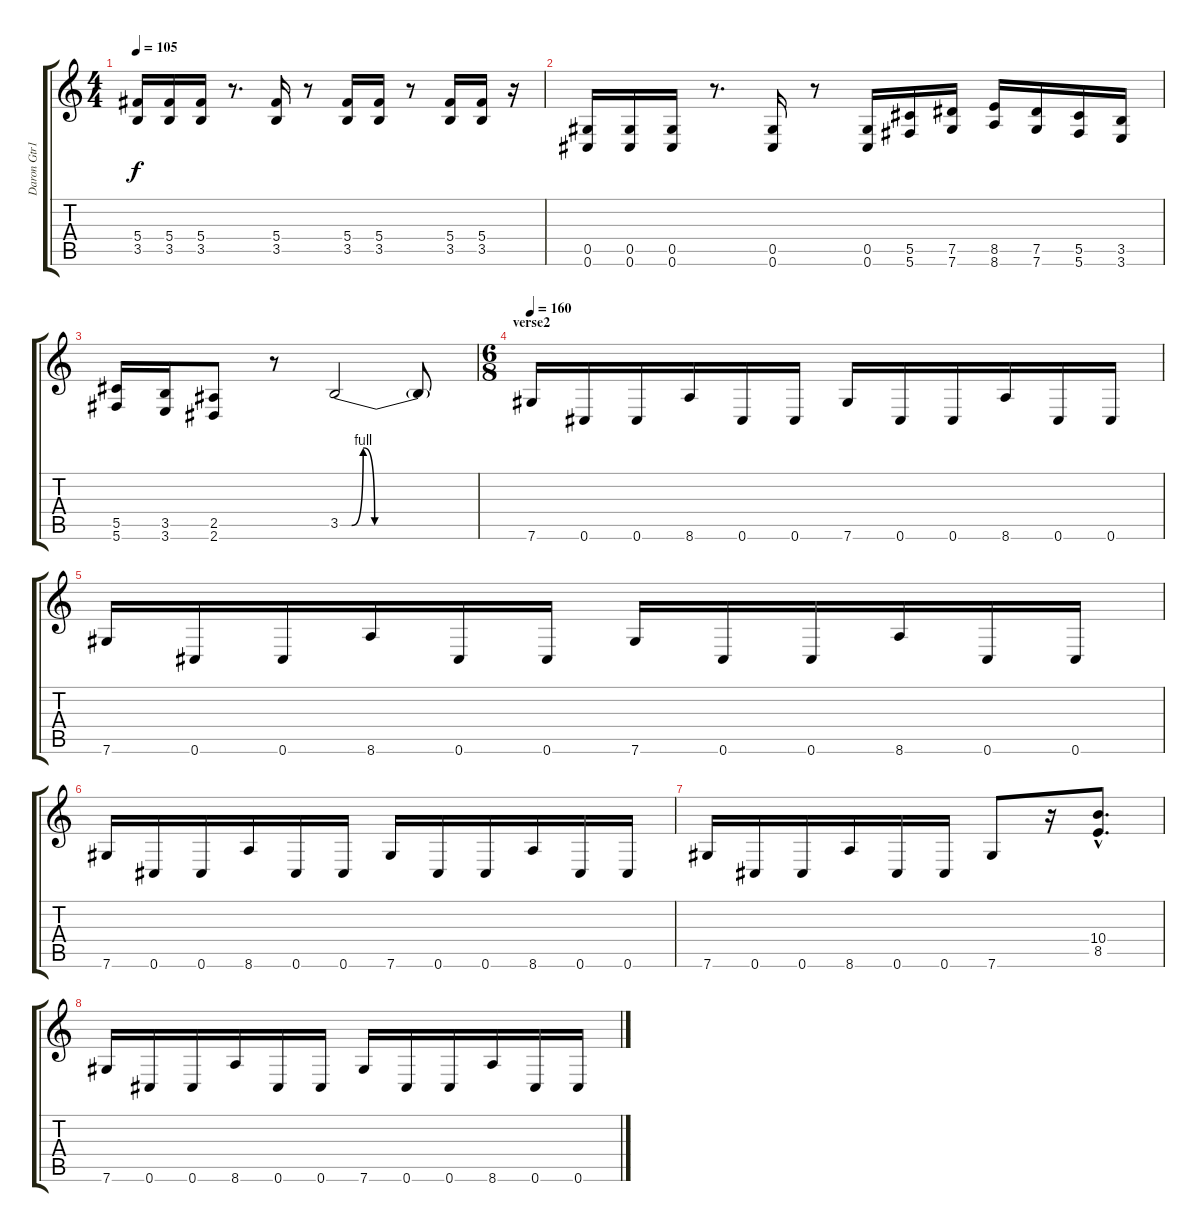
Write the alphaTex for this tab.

\track ("Daron Gtr1" "Daron Gtr1") {instrument distortionguitar}
\staff {score tabs}
\tuning (Eb4 Bb3 Gb3 Db3 Ab2 Db2) {hide}
\ts (4 4)
\tempo 105
\clef g2
\ks c
(5.4 3.5).16{dy f} (5.4 3.5).16 (5.4 3.5).16 r.8{d} (5.4 3.5).16 r.8 (5.4 3.5).16 (5.4 3.5).16 r.8 (5.4 3.5).16 (5.4 3.5).16 r.16 |
(0.5 0.6).16 (0.5 0.6).16 (0.5 0.6).16 r.8{d} (0.5 0.6).16 r.8 (0.5 0.6).16 (5.5 5.6).16 (7.5 7.6).16 (8.5 8.6).16 (7.5 7.6).16 (5.5 5.6).16 (3.5 3.6).16 |
(5.5 5.6).16 (3.5 3.6).16 (2.5 2.6).8 r.8 3.5{be (custom 0 0 5 0 10 4 15 0 60 0)}.2 3.5{t}.8 |
\ts (6 8)
\section ("" "verse2")
\tempo 160
7.6.16 0.6.16 0.6.16 8.6.16 0.6.16 0.6.16 7.6.16 0.6.16 0.6.16 8.6.16 0.6.16 0.6.16 |
7.6.16 0.6.16 0.6.16 8.6.16 0.6.16 0.6.16 7.6.16 0.6.16 0.6.16 8.6.16 0.6.16 0.6.16 |
7.6.16 0.6.16 0.6.16 8.6.16 0.6.16 0.6.16 7.6.16 0.6.16 0.6.16 8.6.16 0.6.16 0.6.16 |
7.6.16 0.6.16 0.6.16 8.6.16 0.6.16 0.6.16 7.6.8 r.16 (10.4{hac} 8.5{hac}).8{d} |
7.6.16 0.6.16 0.6.16 8.6.16 0.6.16 0.6.16 7.6.16 0.6.16 0.6.16 8.6.16 0.6.16 0.6.16
